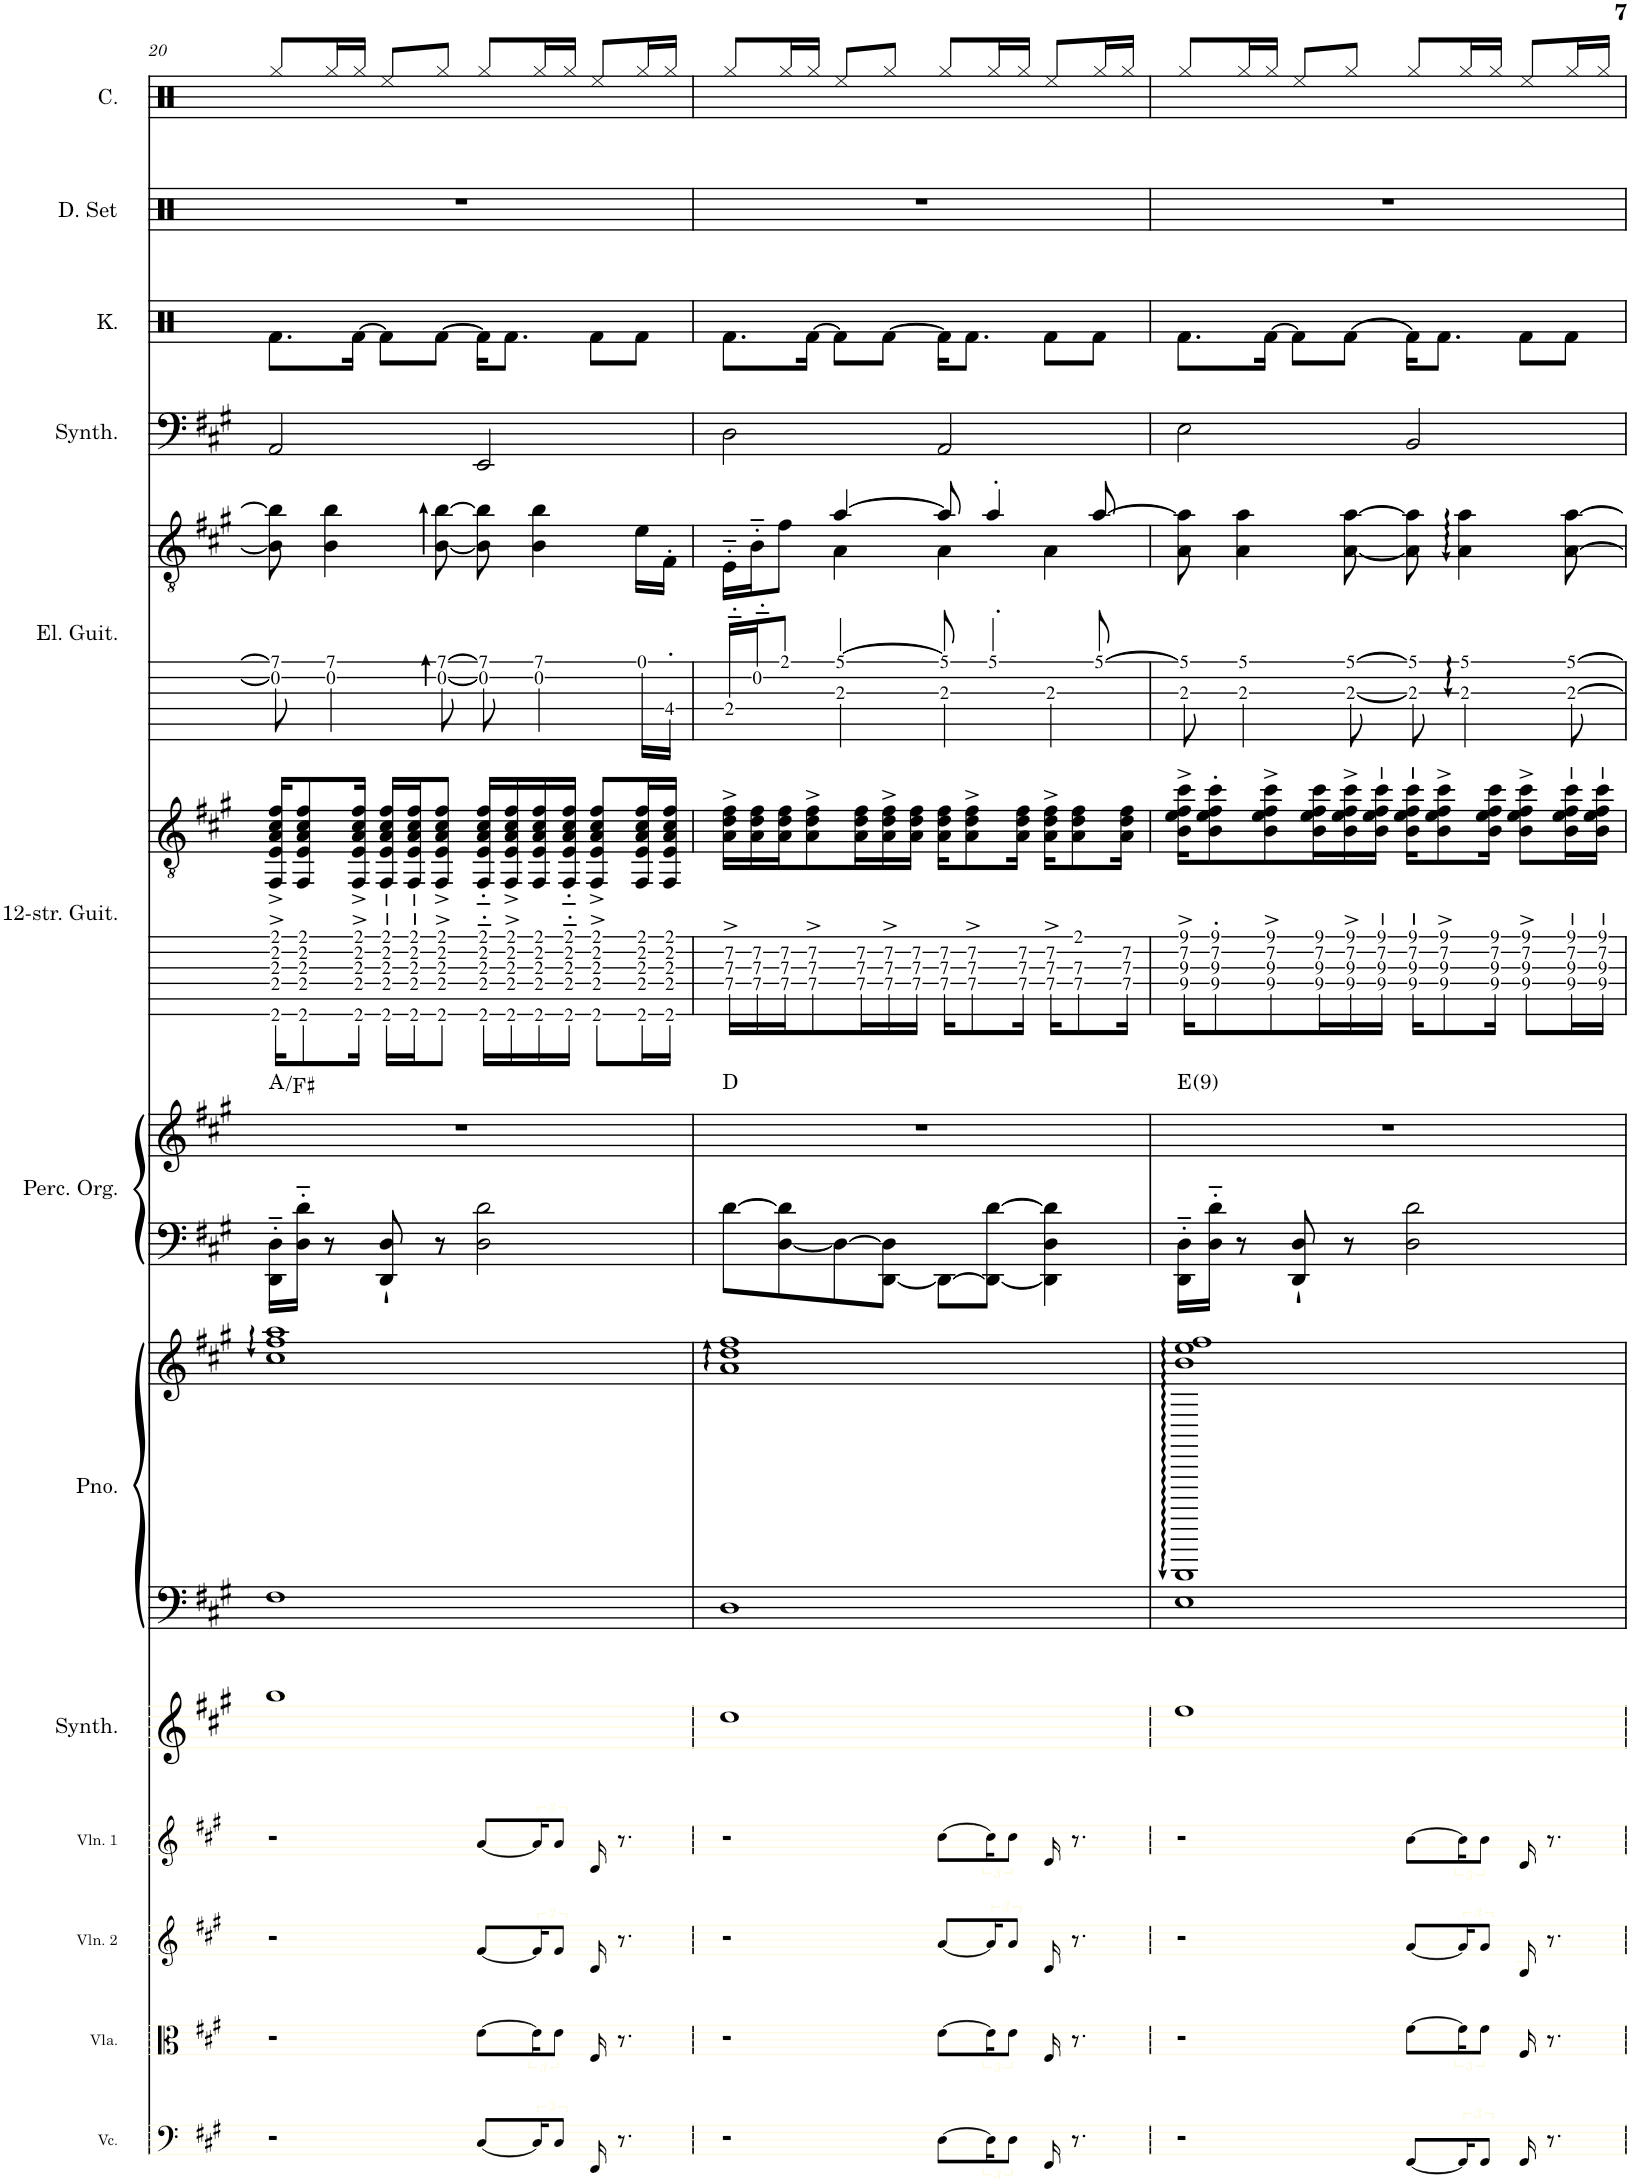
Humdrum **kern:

**kern	**kern	**kern	**kern	**kern	**kern	**kern	**kern	**kern	**harte	**kern	**kern	**kern	**kern	**kern	**kern	**kern	**kern
*part13	*part12	*part11	*part10	*part9	*part8	*part8	*part7	*part7	*part7	*part6	*part6	*part5	*part5	*part4	*part3	*part2	*part1
*staff17	*staff16	*staff15	*staff14	*staff13	*staff12	*staff11	*staff10	*staff9	*	*staff8	*staff7	*staff6	*staff5	*staff4	*staff3	*staff2	*staff1
*I"Violoncello	*I"Viola	*I"Violin 2	*I"Violin 1	*I"Saw Synthesizer	*I"Upright Piano	*	*I"Percussive Organ	*	*	*I"12-string Guitar	*	*I"Electric Guitar	*	*I"Bass Synthesizer	*I"Kicks	*I"Drumset	*I"Cymbals
*I'Vc.	*I'Vla.	*I'Vln. 2	*I'Vln. 1	*I'Synth.	*I'Pno.	*	*I'Perc. Org.	*	*	*I'12-str. Guit.	*	*I'El. Guit.	*	*I'Synth.	*I'K.	*I'D. Set	*I'C.
!!LO:PB:g=z
*clefF4	*clefC3	*clefG2	*clefG2	*clefG2	*clefF4	*clefG2	*clefF4	*clefG2	*	*	*clefGv2	*	*clefGv2	*clefF4	*clefX	*clefX	*clefX
*k[f#c#g#]	*k[f#c#g#]	*k[f#c#g#]	*k[f#c#g#]	*k[f#c#g#]	*k[f#c#g#]	*k[f#c#g#]	*k[f#c#g#]	*k[f#c#g#]	*	*k[f#c#g#]	*k[f#c#g#]	*k[f#c#g#]	*k[f#c#g#]	*k[f#c#g#]	*k[]	*k[]	*k[]
*M4/4	*M4/4	*M4/4	*M4/4	*M4/4	*M4/4	*M4/4	*M4/4	*M4/4	*	*M4/4	*M4/4	*M4/4	*M4/4	*M4/4	*M4/4	*M4/4	*M4/4
=20	=20	=20	=20	=20	=20	=20	=20	=20	=20	=20	=20	=20	=20	=20	=20	=20	=20
2r	2r	2r	2r	1aa	1F#	1cc# 1ff# 1aa	16DD\'~ 16D\'~LL	1r	A:maj/6	16FF#\^ 16E\^ 16A\^ 16c#\^ 16f#\^KL	16FF#/^ 16E/^ 16A/^ 16c#/^ 16f#/^KL	8B\] 8b\]	8B\] 8b\]	2AA/	8.Rf\L	1r	8Rgg/L
.	.	.	.	.	.	.	16D\'~ 16d\'~JJ	.	.	8FF#\ 8E\ 8A\ 8c#\ 8f#\	8FF#/ 8E/ 8A/ 8c#/ 8f#/	.	.	.	.	.	.
.	.	.	.	.	.	.	8r	.	.	.	.	4B\ 4b\	4B\ 4b\	.	.	.	16Rgg/L
.	.	.	.	.	.	.	.	.	.	16FF#\^ 16E\^ 16A\^ 16c#\^ 16f#\^Jk	16FF#/^ 16E/^ 16A/^ 16c#/^ 16f#/^Jk	.	.	.	[16Rf\Jk	.	16Rgg/JJ
.	.	.	.	.	.	.	8DD/` 8D/`	.	.	16FF#\ 16E\ 16A\ 16c#\ 16f#\LL	16FF#/ 16E/ 16A/ 16c#/ 16f#/LL	.	.	.	8Rf\L]	.	8Ree/L
.	.	.	.	.	.	.	.	.	.	16FF#\ 16E\ 16A\ 16c#\ 16f#\J	16FF#/ 16E/ 16A/ 16c#/ 16f#/J	.	.	.	.	.	.
.	.	.	.	.	.	.	8r	.	.	8FF#\^ 8E\^ 8A\^ 8c#\^ 8f#\^J	8FF#/^ 8E/^ 8A/^ 8c#/^ 8f#/^J	[8B\ [8b\	[8B\ [8b\	.	[8Rf\J	.	8Rgg/J
[8C#/L	[8e\L	[8f#/L	[8a/L	.	.	.	2D\ 2d\	.	.	16FF#\~' 16E\~' 16A\~' 16c#\~' 16f#\~'LL	16FF#/'~ 16E/'~ 16A/'~ 16c#/'~ 16f#/'~LL	8B\] 8b\]	8B\] 8b\]	2EE/	16Rf\KL]	.	8Rgg/L
.	.	.	.	.	.	.	.	.	.	16FF#\^ 16E\^ 16A\^ 16c#\^ 16f#\^	16FF#/^ 16E/^ 16A/^ 16c#/^ 16f#/^	.	.	.	8.Rf\J	.	.
24C#/K]	24e\K]	24f#/K]	24a/K]	.	.	.	.	.	.	16FF#\ 16E\ 16A\ 16c#\ 16f#\	16FF#/ 16E/ 16A/ 16c#/ 16f#/	4B\ 4b\	4B\ 4b\	.	.	.	16Rgg/L
12C#/J	12e\J	12f#/J	12a/J	.	.	.	.	.	.	.	.	.	.	.	.	.	.
.	.	.	.	.	.	.	.	.	.	16FF#\~' 16E\~' 16A\~' 16c#\~' 16f#\~'JJ	16FF#/'~ 16E/'~ 16A/'~ 16c#/'~ 16f#/'~JJ	.	.	.	.	.	16Rgg/JJ
16CC#/	16E/	16A/	16A/	.	.	.	.	.	.	8FF#\^ 8E\^ 8A\^ 8c#\^ 8f#\^L	8FF#/^ 8E/^ 8A/^ 8c#/^ 8f#/^L	.	.	.	8Rf\L	.	8Ree/L
8.r	8.r	8.r	8.r	.	.	.	.	.	.	.	.	.	.	.	.	.	.
.	.	.	.	.	.	.	.	.	.	16FF#\ 16E\ 16A\ 16c#\ 16f#\L	16FF#/ 16E/ 16A/ 16c#/ 16f#/L	16e\LL	16e\LL	.	8Rf\J	.	16Rgg/L
.	.	.	.	.	.	.	.	.	.	16FF#\ 16E\ 16A\ 16c#\ 16f#\JJ	16FF#/ 16E/ 16A/ 16c#/ 16f#/JJ	16F#'\JJ	16F#'\JJ	.	.	.	16Rgg/JJ
=21	=21	=21	=21	=21	=21	=21	=21	=21	=21	=21	=21	=21	=21	=21	=21	=21	=21
*	*	*	*	*	*	*	*	*	*	*	*	*^	*^	*	*	*	*
2r	2r	2r	2r	1dd	1D	1a 1dd 1ff#	[8d\L	1r	D:maj	16A\^ 16d\^ 16f#\^LL	16A\^ 16d\^ 16f#\^LL	16E~'/LL	4ryy	16E'~\LL	4ryy	2D\	8.Rf\L	1r	8Rgg/L
.	.	.	.	.	.	.	.	.	.	16A\ 16d\ 16f#\	16A\ 16d\ 16f#\	16B~'/J	.	16B'~\J	.	.	.	.	.
.	.	.	.	.	.	.	[8D\ 8d\]	.	.	16A\ 16d\ 16f#\J	16A\ 16d\ 16f#\J	8f#/J	.	8f#\J	.	.	.	.	16Rgg/L
.	.	.	.	.	.	.	.	.	.	8A\^ 8d\^ 8f#\^	8A\^ 8d\^ 8f#\^	.	.	.	.	.	[16Rf\Jk	.	16Rgg/JJ
.	.	.	.	.	.	.	8D\_	.	.	.	.	[4a/	4A\	[4a/	4A\	.	8Rf\L]	.	8Ree/L
.	.	.	.	.	.	.	.	.	.	16A\ 16d\ 16f#\L	16A\ 16d\ 16f#\L	.	.	.	.	.	.	.	.
.	.	.	.	.	.	.	[8DD\ 8D\]J	.	.	16A\^ 16d\^ 16f#\^	16A\^ 16d\^ 16f#\^	.	.	.	.	.	[8Rf\J	.	8Rgg/J
.	.	.	.	.	.	.	.	.	.	16A\ 16d\ 16f#\JJ	16A\ 16d\ 16f#\JJ	.	.	.	.	.	.	.	.
[8D\L	[8e\L	[8a/L	[8cc#\L	.	.	.	8DD\L_	.	.	16A\ 16d\ 16f#\KL	16A\ 16d\ 16f#\KL	8a/]	4A\	8a/]	4A\	2AA/	16Rf\KL]	.	8Rgg/L
.	.	.	.	.	.	.	.	.	.	8A\^ 8d\^ 8f#\^	8A\^ 8d\^ 8f#\^	.	.	.	.	.	8.Rf\J	.	.
24D\K]	24e\K]	24a/K]	24cc#\K]	.	.	.	8DD\_ [8d\J	.	.	.	.	4a'/	.	4a'/	.	.	.	.	16Rgg/L
12D\J	12e\J	12a/J	12cc#\J	.	.	.	.	.	.	.	.	.	.	.	.	.	.	.	.
.	.	.	.	.	.	.	.	.	.	16A\ 16d\ 16f#\Jk	16A\ 16d\ 16f#\Jk	.	.	.	.	.	.	.	16Rgg/JJ
16DD/	16E/	16A/	16c#/	.	.	.	4DD\] 4D\ 4d\]	.	.	16A\^ 16d\^ 16f#\^KL	16A\^ 16d\^ 16f#\^KL	.	4A\	.	4A\	.	8Rf\L	.	8Ree/L
8.r	8.r	8.r	8.r	.	.	.	.	.	.	8A\ 8d\ 8f#\	8A\ 8d\ 8f#\	.	.	.	.	.	.	.	.
.	.	.	.	.	.	.	.	.	.	.	.	[8a/	.	[8a/	.	.	8Rf\J	.	16Rgg/L
.	.	.	.	.	.	.	.	.	.	16A\ 16d\ 16f#\Jk	16A\ 16d\ 16f#\Jk	.	.	.	.	.	.	.	16Rgg/JJ
*	*	*	*	*	*	*	*	*	*	*	*	*v	*v	*	*	*	*	*	*
*	*	*	*	*	*	*	*	*	*	*	*	*	*v	*v	*	*	*	*
=22	=22	=22	=22	=22	=22	=22	=22	=22	=22	=22	=22	=22	=22	=22	=22	=22	=22
2r	2r	2r	2r	1ee	1E	1CCCCC# 1b 1ee 1ff#	16DD\'~ 16D\'~LL	1r	E:maj(9)	16B\^ 16e\^ 16f#\^ 16cc#\^KL	16B\^ 16e\^ 16f#\^ 16cc#\^KL	8A\ 8a\]	8A\ 8a\]	2E\	8.Rf\L	1r	8Rgg/L
.	.	.	.	.	.	.	16D\'~ 16d\'~JJ	.	.	8B\' 8e\' 8f#\' 8cc#\'	8B\' 8e\' 8f#\' 8cc#\'	.	.	.	.	.	.
.	.	.	.	.	.	.	8r	.	.	.	.	4A\ 4a\	4A\ 4a\	.	.	.	16Rgg/L
.	.	.	.	.	.	.	.	.	.	8B\^ 8e\^ 8f#\^ 8cc#\^	8B\^ 8e\^ 8f#\^ 8cc#\^	.	.	.	[16Rf\Jk	.	16Rgg/JJ
.	.	.	.	.	.	.	8DD/` 8D/`	.	.	.	.	.	.	.	8Rf\L]	.	8Ree/L
.	.	.	.	.	.	.	.	.	.	16B\ 16e\ 16f#\ 16cc#\L	16B\ 16e\ 16f#\ 16cc#\L	.	.	.	.	.	.
.	.	.	.	.	.	.	8r	.	.	16B\^ 16e\^ 16f#\^ 16cc#\^	16B\^ 16e\^ 16f#\^ 16cc#\^	[8A\ [8a\	[8A\ [8a\	.	[8Rf\J	.	8Rgg/J
.	.	.	.	.	.	.	.	.	.	16B\ 16e\ 16f#\ 16cc#\JJ	16B\ 16e\ 16f#\ 16cc#\JJ	.	.	.	.	.	.
[8EE/L	[8f#\L	[8g#/L	[8b\L	.	.	.	2D\ 2d\	.	.	16B\ 16e\ 16f#\ 16cc#\KL	16B\ 16e\ 16f#\ 16cc#\KL	8A\] 8a\]	8A\] 8a\]	2BB/	16Rf\KL]	.	8Rgg/L
.	.	.	.	.	.	.	.	.	.	8B\^ 8e\^ 8f#\^ 8cc#\^	8B\^ 8e\^ 8f#\^ 8cc#\^	.	.	.	8.Rf\J	.	.
24EE/K]	24f#\K]	24g#/K]	24b\K]	.	.	.	.	.	.	.	.	4A\ 4a\	4A\ 4a\	.	.	.	16Rgg/L
12EE/J	12f#\J	12g#/J	12b\J	.	.	.	.	.	.	.	.	.	.	.	.	.	.
.	.	.	.	.	.	.	.	.	.	16B\ 16e\ 16f#\ 16cc#\Jk	16B\ 16e\ 16f#\ 16cc#\Jk	.	.	.	.	.	16Rgg/JJ
16EE/	16F#/	16G#/	16B/	.	.	.	.	.	.	8B\^ 8e\^ 8f#\^ 8cc#\^L	8B\^ 8e\^ 8f#\^ 8cc#\^L	.	.	.	8Rf\L	.	8Ree/L
8.r	8.r	8.r	8.r	.	.	.	.	.	.	.	.	.	.	.	.	.	.
.	.	.	.	.	.	.	.	.	.	16B\ 16e\ 16f#\ 16cc#\L	16B\ 16e\ 16f#\ 16cc#\L	[8A\ [8a\	[8A\ [8a\	.	8Rf\J	.	16Rgg/L
.	.	.	.	.	.	.	.	.	.	16B\ 16e\ 16f#\ 16cc#\JJ	16B\ 16e\ 16f#\ 16cc#\JJ	.	.	.	.	.	16Rgg/JJ
=	=	=	=	=	=	=	=	=	=	=	=	=	=	=	=	=	=
*-	*-	*-	*-	*-	*-	*-	*-	*-	*-	*-	*-	*-	*-	*-	*-	*-	*-
